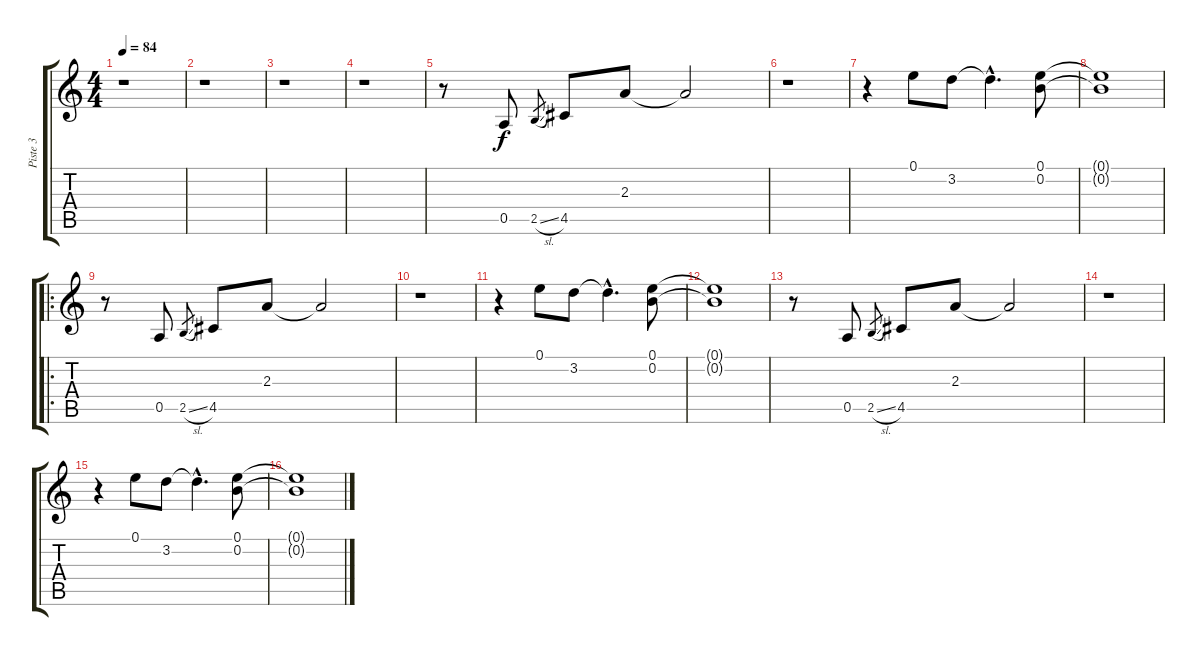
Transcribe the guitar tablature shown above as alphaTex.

\track ("Piste 3" "Piste 3") {instrument electricguitarclean}
\staff {score tabs}
\tuning (E4 B3 G3 D3 A2 E2) {hide}
\ts (4 4)
\tempo 84
\clef g2
\ks c
r.1{dy f instrument electricguitarclean} |
r.1 |
r.1 |
r.1 |
r.8 0.5.8 2.5{sl}.8{gr} 4.5.8 2.3.8 2.3{t}.2 |
r.1 |
r.4 0.1.8 3.2.8 3.2{hac t}.4{d} (0.1 0.2).8 |
(0.1{t} 0.2{t}).1 |
\ro
r.8 0.5.8 2.5{sl}.8{gr} 4.5.8 2.3.8 2.3{t}.2 |
r.1 |
r.4 0.1.8 3.2.8 3.2{hac t}.4{d} (0.1 0.2).8 |
(0.1{t} 0.2{t}).1 |
r.8 0.5.8 2.5{sl}.8{gr} 4.5.8 2.3.8 2.3{t}.2 |
r.1 |
r.4 0.1.8 3.2.8 3.2{hac t}.4{d} (0.1 0.2).8 |
(0.1{t} 0.2{t}).1
